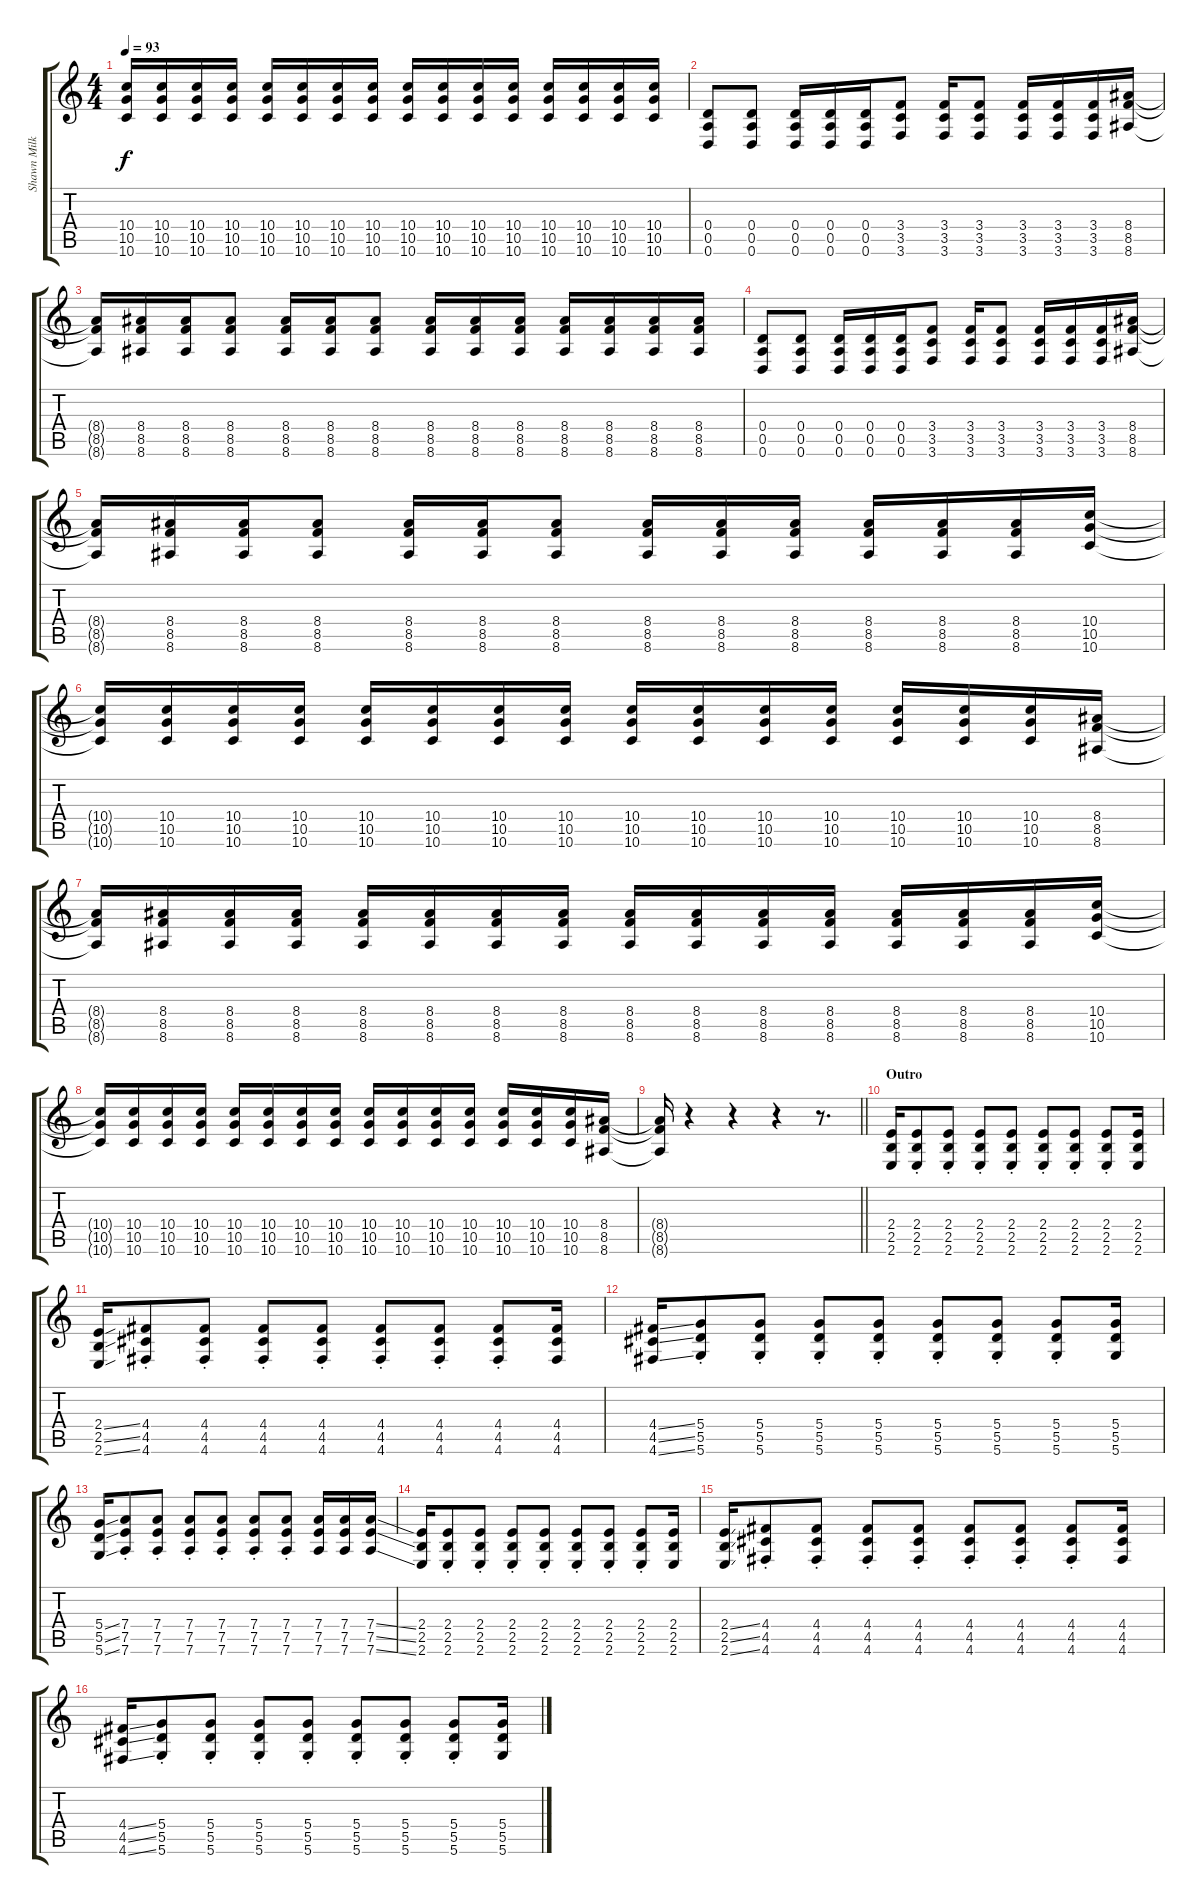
\track ("Shawn Milke [Guitar]" "Shawn Milk") {instrument overdrivenguitar}
\staff {score tabs}
\tuning (E4 B3 G3 D3 A2 D2) {hide}
\ts (4 4)
\tempo 93
\clef g2
\ks c
(10.4{t} 10.5{t} 10.6{t}).16{dy f} (10.4 10.5 10.6).16 (10.4 10.5 10.6).16 (10.4 10.5 10.6).16 (10.4 10.5 10.6).16 (10.4 10.5 10.6).16 (10.4 10.5 10.6).16 (10.4 10.5 10.6).16 (10.4 10.5 10.6).16 (10.4 10.5 10.6).16 (10.4 10.5 10.6).16 (10.4 10.5 10.6).16 (10.4 10.5 10.6).16 (10.4 10.5 10.6).16 (10.4 10.5 10.6).16 (10.4 10.5 10.6).16 |
(0.4 0.5 0.6).8 (0.4 0.5 0.6).8 (0.4 0.5 0.6).16 (0.4 0.5 0.6).16 (0.4 0.5 0.6).16 (3.4 3.5 3.6).8 (3.4 3.5 3.6).16 (3.4 3.5 3.6).8 (3.4 3.5 3.6).16 (3.4 3.5 3.6).16 (3.4 3.5 3.6).16 (8.4 8.5 8.6).16 |
(8.4{t} 8.5{t} 8.6{t}).16 (8.4 8.5 8.6).16 (8.4 8.5 8.6).16 (8.4 8.5 8.6).8 (8.4 8.5 8.6).16 (8.4 8.5 8.6).16 (8.4 8.5 8.6).8 (8.4 8.5 8.6).16 (8.4 8.5 8.6).16 (8.4 8.5 8.6).16 (8.4 8.5 8.6).16 (8.4 8.5 8.6).16 (8.4 8.5 8.6).16 (8.4 8.5 8.6).16 |
(0.4 0.5 0.6).8 (0.4 0.5 0.6).8 (0.4 0.5 0.6).16 (0.4 0.5 0.6).16 (0.4 0.5 0.6).16 (3.4 3.5 3.6).8 (3.4 3.5 3.6).16 (3.4 3.5 3.6).8 (3.4 3.5 3.6).16 (3.4 3.5 3.6).16 (3.4 3.5 3.6).16 (8.4 8.5 8.6).16 |
(8.4{t} 8.5{t} 8.6{t}).16 (8.4 8.5 8.6).16 (8.4 8.5 8.6).16 (8.4 8.5 8.6).8 (8.4 8.5 8.6).16 (8.4 8.5 8.6).16 (8.4 8.5 8.6).8 (8.4 8.5 8.6).16 (8.4 8.5 8.6).16 (8.4 8.5 8.6).16 (8.4 8.5 8.6).16 (8.4 8.5 8.6).16 (8.4 8.5 8.6).16 (10.4 10.5 10.6).16 |
(10.4{t} 10.5{t} 10.6{t}).16 (10.4 10.5 10.6).16 (10.4 10.5 10.6).16 (10.4 10.5 10.6).16 (10.4 10.5 10.6).16 (10.4 10.5 10.6).16 (10.4 10.5 10.6).16 (10.4 10.5 10.6).16 (10.4 10.5 10.6).16 (10.4 10.5 10.6).16 (10.4 10.5 10.6).16 (10.4 10.5 10.6).16 (10.4 10.5 10.6).16 (10.4 10.5 10.6).16 (10.4 10.5 10.6).16 (8.4 8.5 8.6).16 |
(8.4{t} 8.5{t} 8.6{t}).16 (8.4 8.5 8.6).16 (8.4 8.5 8.6).16 (8.4 8.5 8.6).16 (8.4 8.5 8.6).16 (8.4 8.5 8.6).16 (8.4 8.5 8.6).16 (8.4 8.5 8.6).16 (8.4 8.5 8.6).16 (8.4 8.5 8.6).16 (8.4 8.5 8.6).16 (8.4 8.5 8.6).16 (8.4 8.5 8.6).16 (8.4 8.5 8.6).16 (8.4 8.5 8.6).16 (10.4 10.5 10.6).16 |
(10.4{t} 10.5{t} 10.6{t}).16 (10.4 10.5 10.6).16 (10.4 10.5 10.6).16 (10.4 10.5 10.6).16 (10.4 10.5 10.6).16 (10.4 10.5 10.6).16 (10.4 10.5 10.6).16 (10.4 10.5 10.6).16 (10.4 10.5 10.6).16 (10.4 10.5 10.6).16 (10.4 10.5 10.6).16 (10.4 10.5 10.6).16 (10.4 10.5 10.6).16 (10.4 10.5 10.6).16 (10.4 10.5 10.6).16 (8.4 8.5 8.6).16 |
\barLineRight lightlight
(8.4{t} 8.5{t} 8.6{t}).16 r.4 r.4 r.4 r.8{d} |
\section ("" "Outro")
(2.4 2.5 2.6).16 (2.4{st} 2.5{st} 2.6{st}).8 (2.4{st} 2.5{st} 2.6{st}).8 (2.4{st} 2.5{st} 2.6{st}).8 (2.4{st} 2.5{st} 2.6{st}).8 (2.4{st} 2.5{st} 2.6{st}).8 (2.4{st} 2.5{st} 2.6{st}).8 (2.4{st} 2.5{st} 2.6{st}).8 (2.4 2.5 2.6).16 |
(2.4{ss} 2.5{ss} 2.6{ss}).16 (4.4{st} 4.5{st} 4.6{st}).8 (4.4{st} 4.5{st} 4.6{st}).8 (4.4{st} 4.5{st} 4.6{st}).8 (4.4{st} 4.5{st} 4.6{st}).8 (4.4{st} 4.5{st} 4.6{st}).8 (4.4{st} 4.5{st} 4.6{st}).8 (4.4{st} 4.5{st} 4.6{st}).8 (4.4 4.5 4.6).16 |
(4.4{ss} 4.5{ss} 4.6{ss}).16 (5.4{st} 5.5{st} 5.6{st}).8 (5.4{st} 5.5{st} 5.6{st}).8 (5.4{st} 5.5{st} 5.6{st}).8 (5.4{st} 5.5{st} 5.6{st}).8 (5.4{st} 5.5{st} 5.6{st}).8 (5.4{st} 5.5{st} 5.6{st}).8 (5.4{st} 5.5{st} 5.6{st}).8 (5.4 5.5 5.6).16 |
(5.4{ss} 5.5{ss} 5.6{ss}).16 (7.4{st} 7.5{st} 7.6{st}).8 (7.4{st} 7.5{st} 7.6{st}).8 (7.4{st} 7.5{st} 7.6{st}).8 (7.4{st} 7.5{st} 7.6{st}).8 (7.4{st} 7.5{st} 7.6{st}).8 (7.4{st} 7.5{st} 7.6{st}).8 (7.4 7.5 7.6).16 (7.4 7.5 7.6).16 (7.4{ss} 7.5{ss} 7.6{ss}).16 |
(2.4 2.5 2.6).16 (2.4{st} 2.5{st} 2.6{st}).8 (2.4{st} 2.5{st} 2.6{st}).8 (2.4{st} 2.5{st} 2.6{st}).8 (2.4{st} 2.5{st} 2.6{st}).8 (2.4{st} 2.5{st} 2.6{st}).8 (2.4{st} 2.5{st} 2.6{st}).8 (2.4{st} 2.5{st} 2.6{st}).8 (2.4 2.5 2.6).16 |
(2.4{ss} 2.5{ss} 2.6{ss}).16 (4.4{st} 4.5{st} 4.6{st}).8 (4.4{st} 4.5{st} 4.6{st}).8 (4.4{st} 4.5{st} 4.6{st}).8 (4.4{st} 4.5{st} 4.6{st}).8 (4.4{st} 4.5{st} 4.6{st}).8 (4.4{st} 4.5{st} 4.6{st}).8 (4.4{st} 4.5{st} 4.6{st}).8 (4.4 4.5 4.6).16 |
(4.4{ss} 4.5{ss} 4.6{ss}).16 (5.4{st} 5.5{st} 5.6{st}).8 (5.4{st} 5.5{st} 5.6{st}).8 (5.4{st} 5.5{st} 5.6{st}).8 (5.4{st} 5.5{st} 5.6{st}).8 (5.4{st} 5.5{st} 5.6{st}).8 (5.4{st} 5.5{st} 5.6{st}).8 (5.4{st} 5.5{st} 5.6{st}).8 (5.4 5.5 5.6).16
